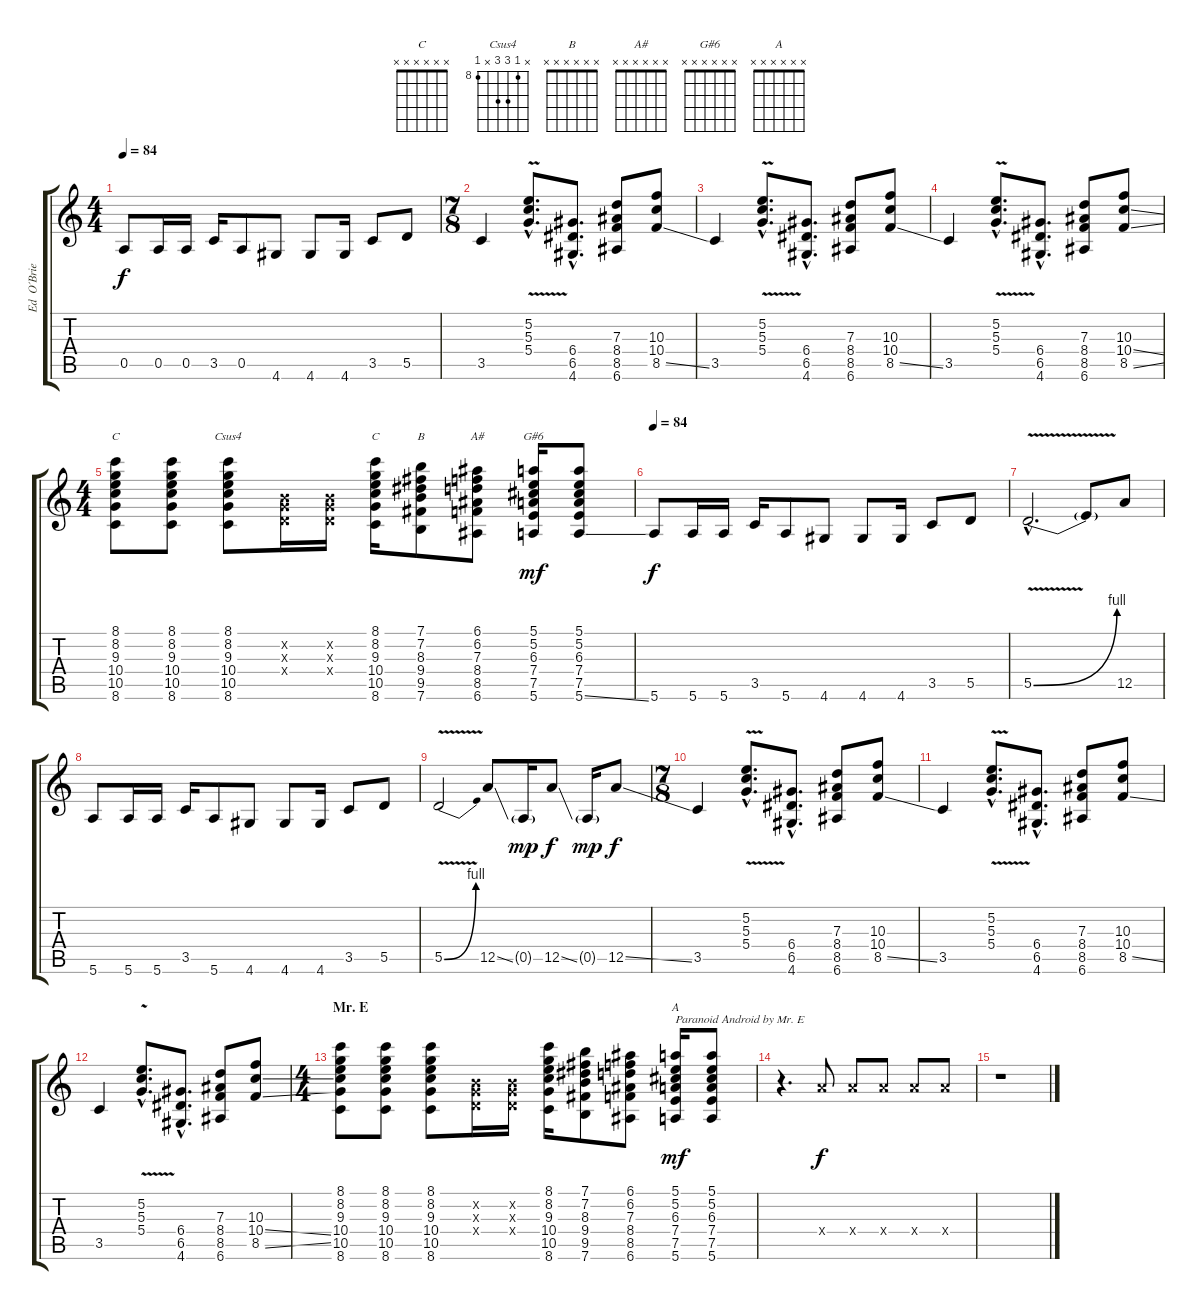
\track ("Ed  O´Brien" "Ed  O´Brie") {instrument distortionguitar}
\staff {score tabs}
\tuning (E4 B3 G3 D3 A2 E2) {hide}
\chord ("C" x 8 9 10 x 8) {firstfret 8}
\chord ("Csus4" x 8 10 10 x 8) {firstfret 8}
\chord ("C" x x x x x x) {firstfret 0}
\chord ("B" x x x x x x) {firstfret 0}
\chord ("A#" x x x x x x) {firstfret 0}
\chord ("G#6" x x x x x x) {firstfret 0}
\chord ("A" x x x x x x) {firstfret 0}
\ts (4 4)
\tempo 84
\clef g2
\ks c
0.5.8{dy f} 0.5.16 0.5.16 3.5.16 0.5.8 4.6.8 4.6.8 4.6.16 3.5.8 5.5.8 |
\ts (7 8)
3.5.4 (5.2{v hac} 5.3{v hac} 5.4{v hac}).8{d} (6.4{hac} 6.5{hac} 4.6{hac}).8{d} (7.3 8.4 8.5 6.6).8 (10.3 10.4 8.5{ss}).8 |
3.5.4 (5.2{v hac} 5.3{v hac} 5.4{v hac}).8{d} (6.4{hac} 6.5{hac} 4.6{hac}).8{d} (7.3 8.4 8.5 6.6).8 (10.3 10.4 8.5{ss}).8 |
3.5.4 (5.2{v hac} 5.3{v hac} 5.4{v hac}).8{d} (6.4{hac} 6.5{hac} 4.6{hac}).8{d} (7.3 8.4 8.5 6.6).8 (10.3 10.4{ss} 8.5{ss}).8 |
\ts (4 4)
(8.1 8.2 9.3 10.4 10.5 8.6).8{ch "C"} (8.1 8.2 9.3 10.4 10.5 8.6).8 (8.1 8.2 9.3 10.4 10.5 8.6).8{ch "Csus4"} (0.2{x} 0.3{x} 0.4{x}).16 (0.2{x} 0.3{x} 0.4{x}).16 (8.1 8.2 9.3 10.4 10.5 8.6).16{ch "C"} (7.1 7.2 8.3 9.4 9.5 7.6).8{ch "B"} (6.1 6.2 7.3 8.4 8.5 6.6).8{ch "A#"} (5.1 5.2 6.3 7.4 7.5 5.6).16{ch "G#6" dy mf} (5.1 5.2 6.3 7.4 7.5 5.6{ss}).8 |
\tempo 84
5.6.8{dy f} 5.6.16 5.6.16 3.5.16 5.6.8 4.6.8 4.6.8 4.6.16 3.5.8 5.5.8 |
5.5{be (bend 0 0 60 4) v hac}.2{d} 5.5{t}.8 12.5.8 |
5.6.8 5.6.16 5.6.16 3.5.16 5.6.8 4.6.8 4.6.8 4.6.16 3.5.8 5.5.8 |
5.5{be (bend 0 0 60 4) v}.2 12.5{ss}.8 0.5{g}.16{dy mp} 12.5{ss}.8{dy f} 0.5{g}.16{dy mp} 12.5{ss}.8{dy f} |
\ts (7 8)
3.5.4 (5.2{v hac} 5.3{v hac} 5.4{v hac}).8{d} (6.4{hac} 6.5{hac} 4.6{hac}).8{d} (7.3 8.4 8.5 6.6).8 (10.3 10.4 8.5{ss}).8 |
3.5.4 (5.2{v hac} 5.3{v hac} 5.4{v hac}).8{d} (6.4{hac} 6.5{hac} 4.6{hac}).8{d} (7.3 8.4 8.5 6.6).8 (10.3 10.4 8.5{ss}).8 |
3.5.4 (5.2{v hac} 5.3{v hac} 5.4{v hac}).8{d} (6.4{hac} 6.5{hac} 4.6{hac}).8{d} (7.3 8.4 8.5 6.6).8 (10.3 10.4{ss} 8.5{ss}).8 |
\ts (4 4)
\section ("" "Mr. E")
(8.1 8.2 9.3 10.4 10.5 8.6).8 (8.1 8.2 9.3 10.4 10.5 8.6).8 (8.1 8.2 9.3 10.4 10.5 8.6).8 (0.2{x} 0.3{x} 0.4{x}).16 (0.2{x} 0.3{x} 0.4{x}).16 (8.1 8.2 9.3 10.4 10.5 8.6).16 (7.1 7.2 8.3 9.4 9.5 7.6).8 (6.1 6.2 7.3 8.4 8.5 6.6).8 (5.1 5.2 6.3 7.4 7.5 5.6).16{ch "A" txt "Paranoid Android by Mr. E" dy mf} (5.1 5.2 6.3 7.4 7.5 5.6).8 |
r.4{d} 7.4{x}.8{dy f} 7.4{x}.8 7.4{x}.8 7.4{x}.8 7.4{x}.8 |
r.1
